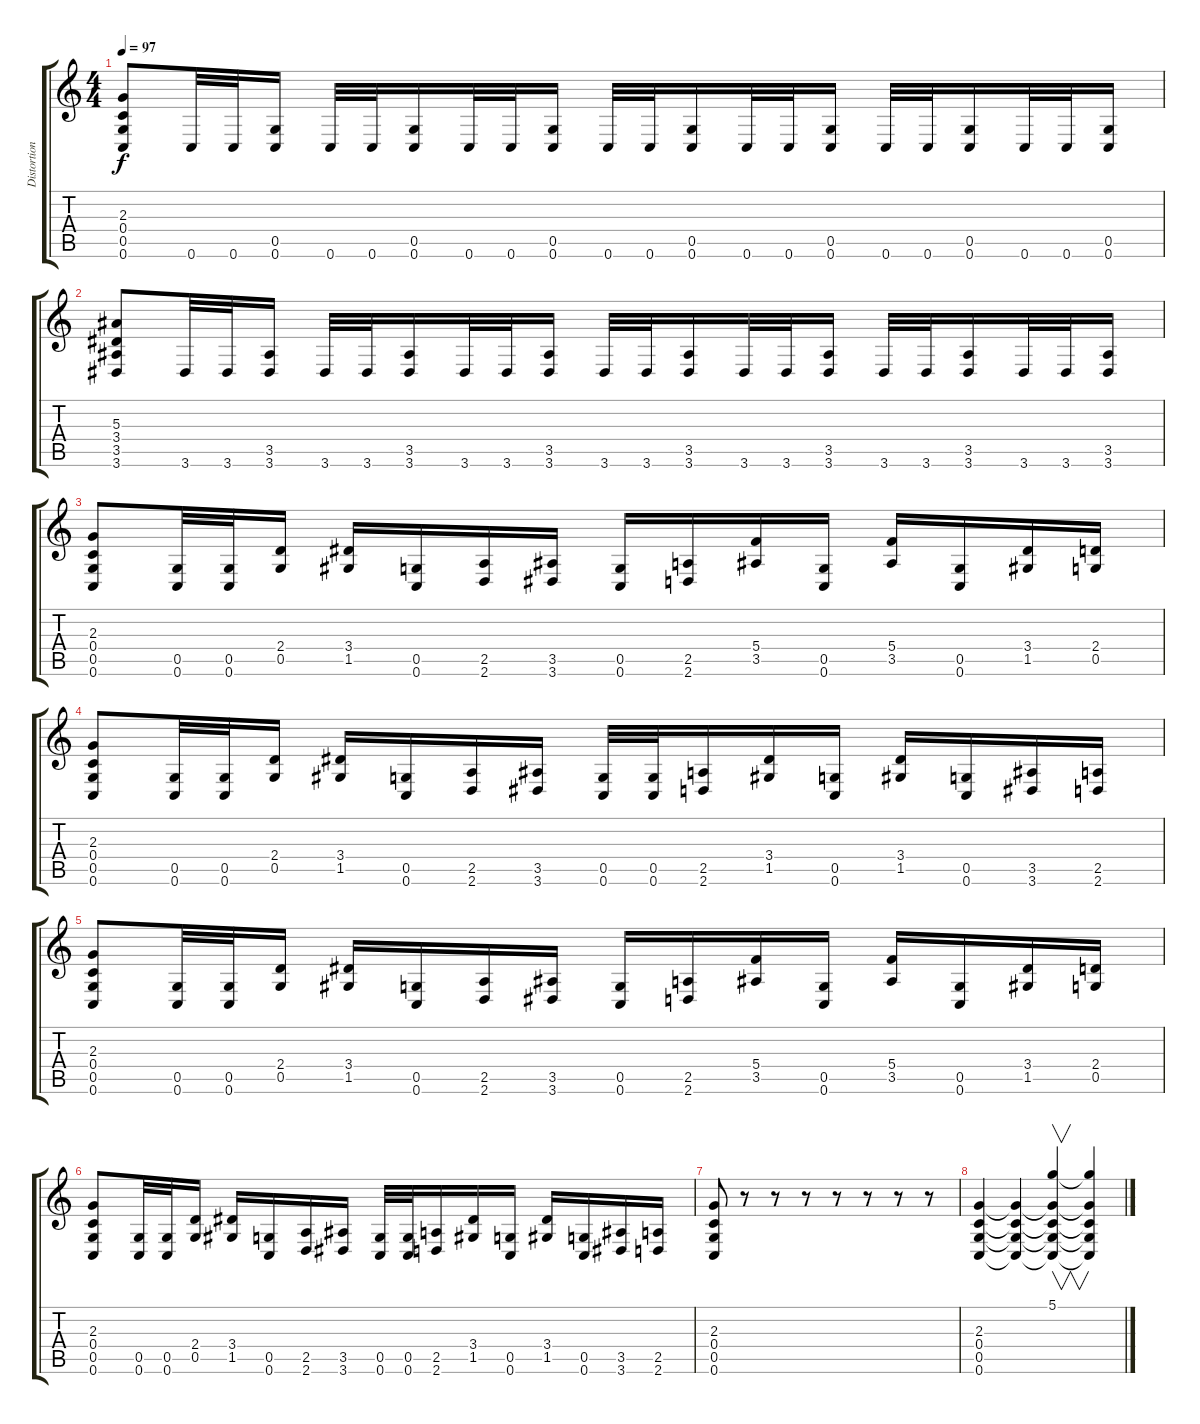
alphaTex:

\track ("Distortion Guitar 2" "Distortion") {instrument distortionguitar}
\staff {score tabs}
\tuning (D4 A3 F3 C3 G2 C2) {hide}
\ts (4 4)
\tempo 97
\clef g2
\ks c
(2.3 0.4 0.5 0.6).8{dy f} 0.6.32 0.6.32 (0.5 0.6).16 0.6.32 0.6.32 (0.5 0.6).16 0.6.32 0.6.32 (0.5 0.6).16 0.6.32 0.6.32 (0.5 0.6).16 0.6.32 0.6.32 (0.5 0.6).16 0.6.32 0.6.32 (0.5 0.6).16 0.6.32 0.6.32 (0.5 0.6).16 |
(5.3 3.4 3.5 3.6).8 3.6.32 3.6.32 (3.5 3.6).16 3.6.32 3.6.32 (3.5 3.6).16 3.6.32 3.6.32 (3.5 3.6).16 3.6.32 3.6.32 (3.5 3.6).16 3.6.32 3.6.32 (3.5 3.6).16 3.6.32 3.6.32 (3.5 3.6).16 3.6.32 3.6.32 (3.5 3.6).16 |
(2.3 0.4 0.5 0.6).8 (0.5 0.6).32 (0.5 0.6).32 (2.4 0.5).16 (3.4 1.5).16 (0.5 0.6).16 (2.5 2.6).16 (3.5 3.6).16 (0.5 0.6).16 (2.5 2.6).16 (5.4 3.5).16 (0.5 0.6).16 (5.4 3.5).16 (0.5 0.6).16 (3.4 1.5).16 (2.4 0.5).16 |
(2.3 0.4 0.5 0.6).8 (0.5 0.6).32 (0.5 0.6).32 (2.4 0.5).16 (3.4 1.5).16 (0.5 0.6).16 (2.5 2.6).16 (3.5 3.6).16 (0.5 0.6).32 (0.5 0.6).32 (2.5 2.6).16 (3.4 1.5).16 (0.5 0.6).16 (3.4 1.5).16 (0.5 0.6).16 (3.5 3.6).16 (2.5 2.6).16 |
(2.3 0.4 0.5 0.6).8 (0.5 0.6).32 (0.5 0.6).32 (2.4 0.5).16 (3.4 1.5).16 (0.5 0.6).16 (2.5 2.6).16 (3.5 3.6).16 (0.5 0.6).16 (2.5 2.6).16 (5.4 3.5).16 (0.5 0.6).16 (5.4 3.5).16 (0.5 0.6).16 (3.4 1.5).16 (2.4 0.5).16 |
(2.3 0.4 0.5 0.6).8 (0.5 0.6).32 (0.5 0.6).32 (2.4 0.5).16 (3.4 1.5).16 (0.5 0.6).16 (2.5 2.6).16 (3.5 3.6).16 (0.5 0.6).32 (0.5 0.6).32 (2.5 2.6).16 (3.4 1.5).16 (0.5 0.6).16 (3.4 1.5).16 (0.5 0.6).16 (3.5 3.6).16 (2.5 2.6).16 |
(2.3 0.4 0.5 0.6).8 r.8 r.8 r.8 r.8 r.8 r.8 r.8 |
(2.3 0.4 0.5 0.6).4 (2.3{t} 0.4{t} 0.5{t} 0.6{t}).4 (5.1 2.3{t} 0.4{t} 0.5{t} 0.6{t}).4{v} (5.1{t} 2.3{t} 0.4{t} 0.5{t} 0.6{t}).4
